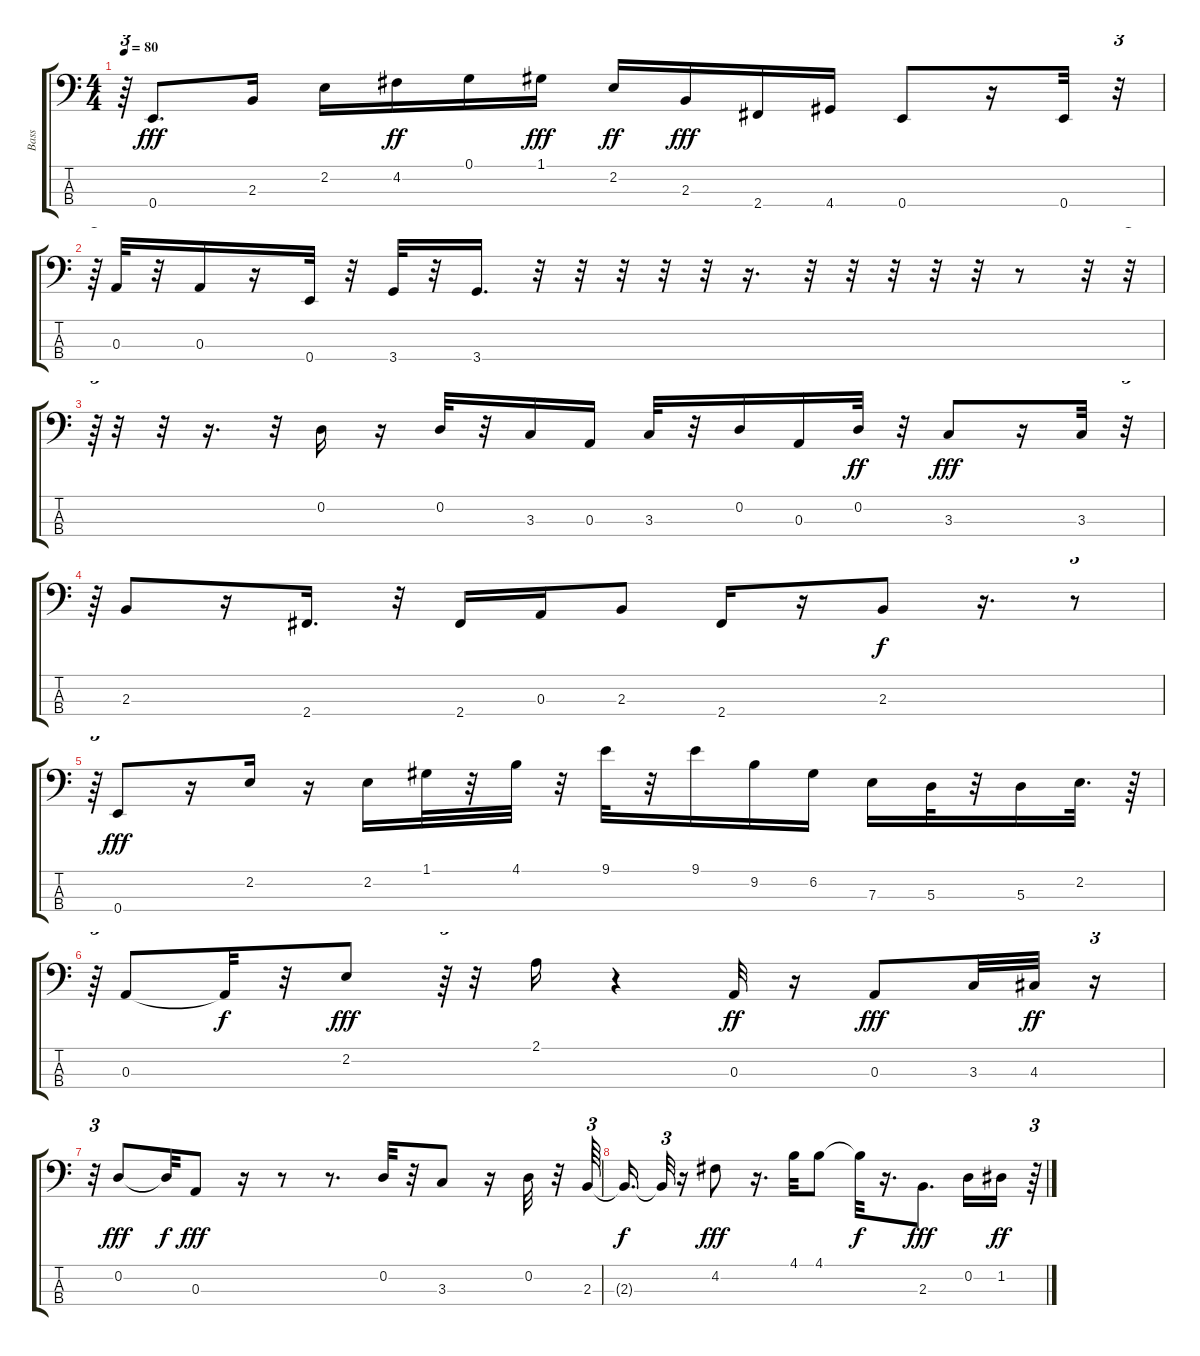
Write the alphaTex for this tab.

\track ("Bass" "Bass") {instrument fretlessbass}
\staff {score tabs}
\tuning (G2 D2 A1 E1) {hide}
\ts (4 4)
\tempo 80
\clef f4
\ks c
r.64{tu (3 2) dy fff} 0.4.8{d} 2.3.16 2.2.16 4.2.16{dy ff} 0.1.16 1.1.16{dy fff} 2.2.16{dy ff} 2.3.16{dy fff} 2.4.16 4.4.16 0.4.8 r.16 0.4.32 r.32{tu (3 2)} |
r.64{tu (3 2)} 0.3.32 r.32 0.3.16 r.16 0.4.32 r.32 3.4.32 r.32 3.4.16{d} r.32 r.32 r.32 r.32 r.32 r.16{d} r.32 r.32 r.32 r.32 r.32 r.8 r.32 r.32{tu (3 2)} |
r.64{tu (3 2)} r.32 r.32 r.16{d} r.32 0.2.16 r.16 0.2.32 r.32 3.3.16 0.3.16 3.3.32 r.32 0.2.16 0.3.16 0.2.32{dy ff} r.32 3.3.8{dy fff} r.16 3.3.32 r.32{tu (3 2)} |
r.64{tu (3 2)} 2.3.8 r.16 2.4.16{d} r.32 2.4.16 0.3.16 2.3.8 2.4.16 r.16 2.3.8{dy f} r.16{d} r.8{tu (3 2)} |
r.64{tu (3 2)} 0.4.8{dy fff volume 11} r.16 2.2.16{volume 10} r.16 2.2.16{volume 10} 1.1.32{volume 10} r.32 4.1.32{volume 10} r.32 9.1.32{volume 10} r.32 9.1.16{volume 10} 9.2.16{volume 9} 6.2.16{volume 9} 7.3.16{volume 9} 5.3.32{volume 9} r.32 5.3.16{volume 9} 2.2.32{d volume 9} r.64 |
r.64{tu (3 2)} 0.3.8{volume 8} 0.3{t}.32{dy f} r.32 2.2.8{dy fff volume 8} r.64{tu (3 2)} r.32 2.1.16{volume 8} r.4 0.3.32{dy ff volume 7} r.16 0.3.8{dy fff volume 7} 3.3.32{volume 7} 4.3.32{dy ff} r.16{tu (3 2)} |
r.32{tu (3 2)} 0.2.8{dy fff volume 6} 0.2{t}.32{dy f} 0.3.8{dy fff volume 6} r.16 r.8{volume 6} r.8{d} 0.2.32{volume 5} r.32 3.3.8{volume 5} r.16 0.2.32{volume 4} r.32 2.3.64{tu (3 2) volume 4} |
2.3{t}.16{d dy f} 2.3{t}.32{tu (3 2)} r.16 4.2.8{dy fff volume 4} r.16{d} 4.1.32{volume 4} 4.1.8{volume 3} 4.1{t}.32{dy f} r.16{d} 2.3.8{d dy fff volume 3} 0.2.16{volume 2} 1.2.16{dy ff volume 2} r.64{tu (3 2)}
